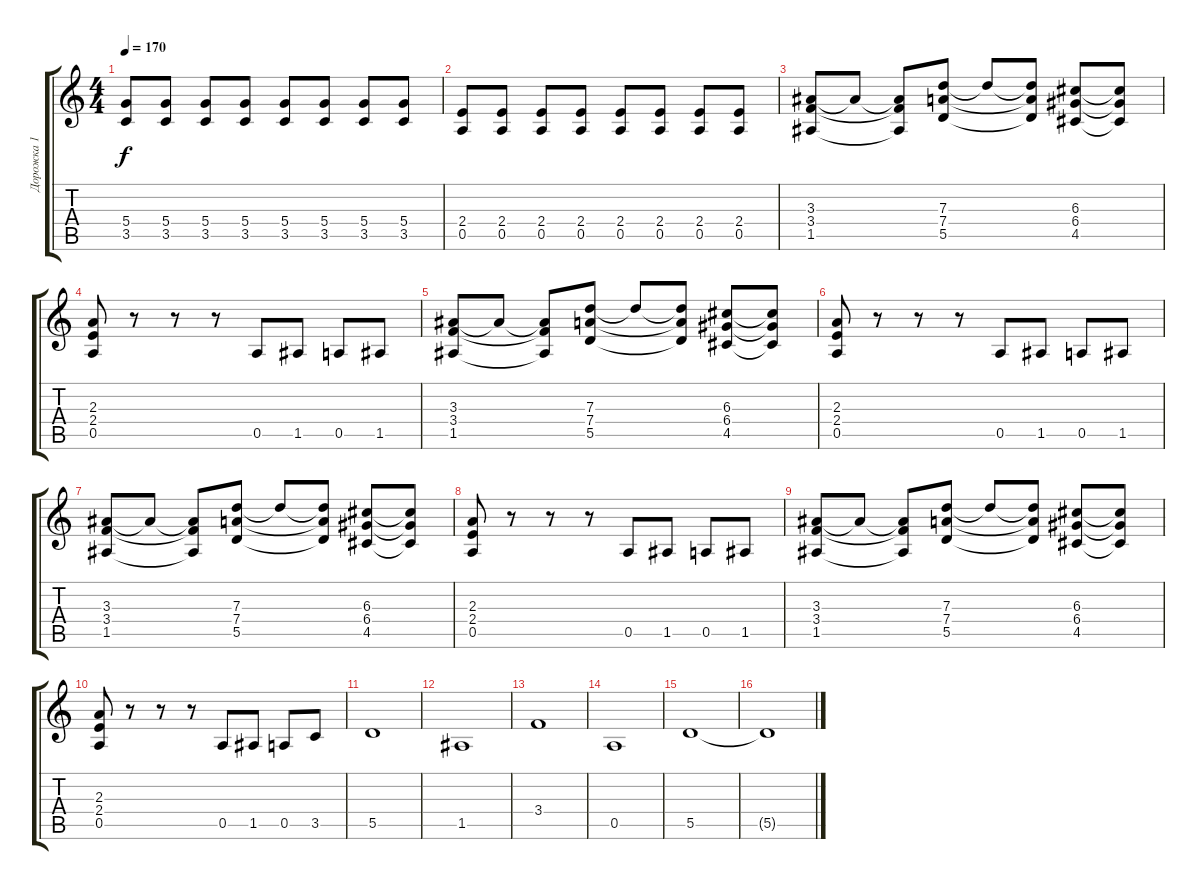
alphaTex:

\track ("Дорожка 1" "Дорожка 1") {instrument overdrivenguitar}
\staff {score tabs}
\tuning (E4 B3 G3 D3 A2 E2) {hide}
\ts (4 4)
\tempo 170
\clef g2
\ks c
(5.4 3.5).8{dy f} (5.4 3.5).8 (5.4 3.5).8 (5.4 3.5).8 (5.4 3.5).8 (5.4 3.5).8 (5.4 3.5).8 (5.4 3.5).8 |
(2.4 0.5).8 (2.4 0.5).8 (2.4 0.5).8 (2.4 0.5).8 (2.4 0.5).8 (2.4 0.5).8 (2.4 0.5).8 (2.4 0.5).8 |
(3.3 3.4 1.5).8 3.3{t}.8 (3.3{t} 3.4{t} 1.5{t}).8 (7.3 7.4 5.5).8 7.3{t}.8 (7.3{t} 7.4{t} 5.5{t}).8 (6.3 6.4 4.5).8 (6.3{t} 6.4{t} 4.5{t}).8 |
(2.3 2.4 0.5).8 r.8 r.8 r.8 0.5.8 1.5.8 0.5.8 1.5.8 |
(3.3 3.4 1.5).8 3.3{t}.8 (3.3{t} 3.4{t} 1.5{t}).8 (7.3 7.4 5.5).8 7.3{t}.8 (7.3{t} 7.4{t} 5.5{t}).8 (6.3 6.4 4.5).8 (6.3{t} 6.4{t} 4.5{t}).8 |
(2.3 2.4 0.5).8 r.8 r.8 r.8 0.5.8 1.5.8 0.5.8 1.5.8 |
(3.3 3.4 1.5).8 3.3{t}.8 (3.3{t} 3.4{t} 1.5{t}).8 (7.3 7.4 5.5).8 7.3{t}.8 (7.3{t} 7.4{t} 5.5{t}).8 (6.3 6.4 4.5).8 (6.3{t} 6.4{t} 4.5{t}).8 |
(2.3 2.4 0.5).8 r.8 r.8 r.8 0.5.8 1.5.8 0.5.8 1.5.8 |
(3.3 3.4 1.5).8 3.3{t}.8 (3.3{t} 3.4{t} 1.5{t}).8 (7.3 7.4 5.5).8 7.3{t}.8 (7.3{t} 7.4{t} 5.5{t}).8 (6.3 6.4 4.5).8 (6.3{t} 6.4{t} 4.5{t}).8 |
(2.3 2.4 0.5).8 r.8 r.8 r.8 0.5.8 1.5.8 0.5.8 3.5.8 |
5.5.1 |
1.5.1 |
3.4.1 |
0.5.1 |
5.5.1 |
5.5{t}.1
